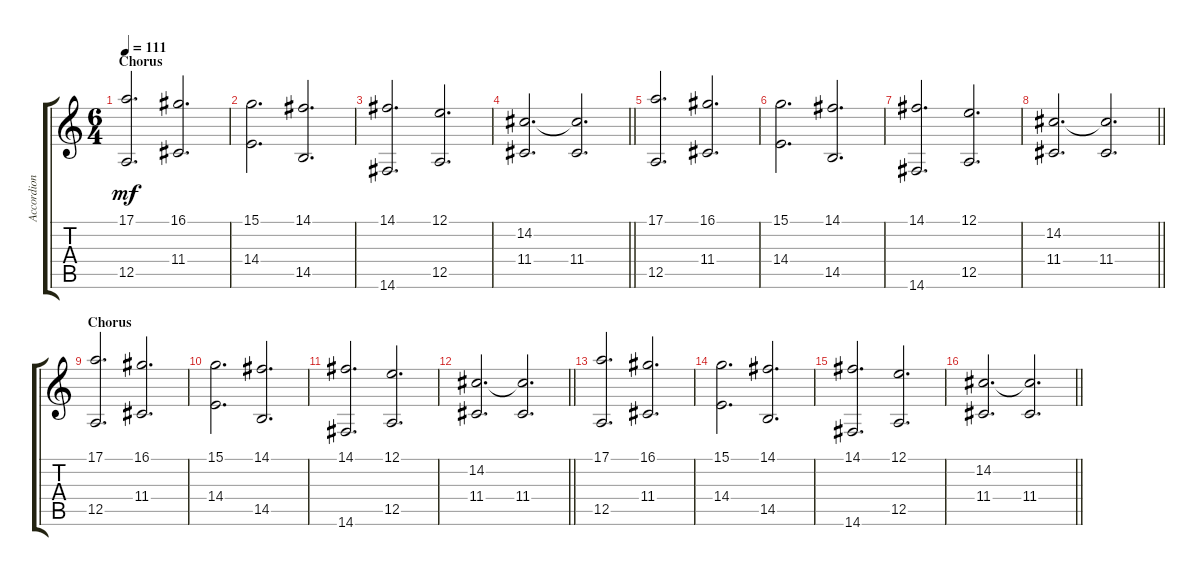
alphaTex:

\track ("Accordion" "Accordion") {instrument tangoaccordion}
\staff {score tabs}
\tuning (E4 B3 G3 D3 A2 E2) {hide}
\ts (6 4)
\section ("" "Chorus")
\tempo 111
\clef g2
\ks c
(17.1 12.5).2{d dy mf} (16.1 11.4).2{d} |
(15.1 14.4).2{d} (14.1 14.5).2{d} |
(14.1 14.6).2{d} (12.1 12.5).2{d} |
\barLineRight lightlight
(14.2 11.4).2{d} (14.2{t} 11.4).2{d} |
(17.1 12.5).2{d} (16.1 11.4).2{d} |
(15.1 14.4).2{d} (14.1 14.5).2{d} |
(14.1 14.6).2{d} (12.1 12.5).2{d} |
\barLineRight lightlight
(14.2 11.4).2{d} (14.2{t} 11.4).2{d} |
\section ("" "Chorus")
(17.1 12.5).2{d} (16.1 11.4).2{d} |
(15.1 14.4).2{d} (14.1 14.5).2{d} |
(14.1 14.6).2{d} (12.1 12.5).2{d} |
\barLineRight lightlight
(14.2 11.4).2{d} (14.2{t} 11.4).2{d} |
(17.1 12.5).2{d} (16.1 11.4).2{d} |
(15.1 14.4).2{d} (14.1 14.5).2{d} |
(14.1 14.6).2{d} (12.1 12.5).2{d} |
\barLineRight lightlight
(14.2 11.4).2{d} (14.2{t} 11.4).2{d}
